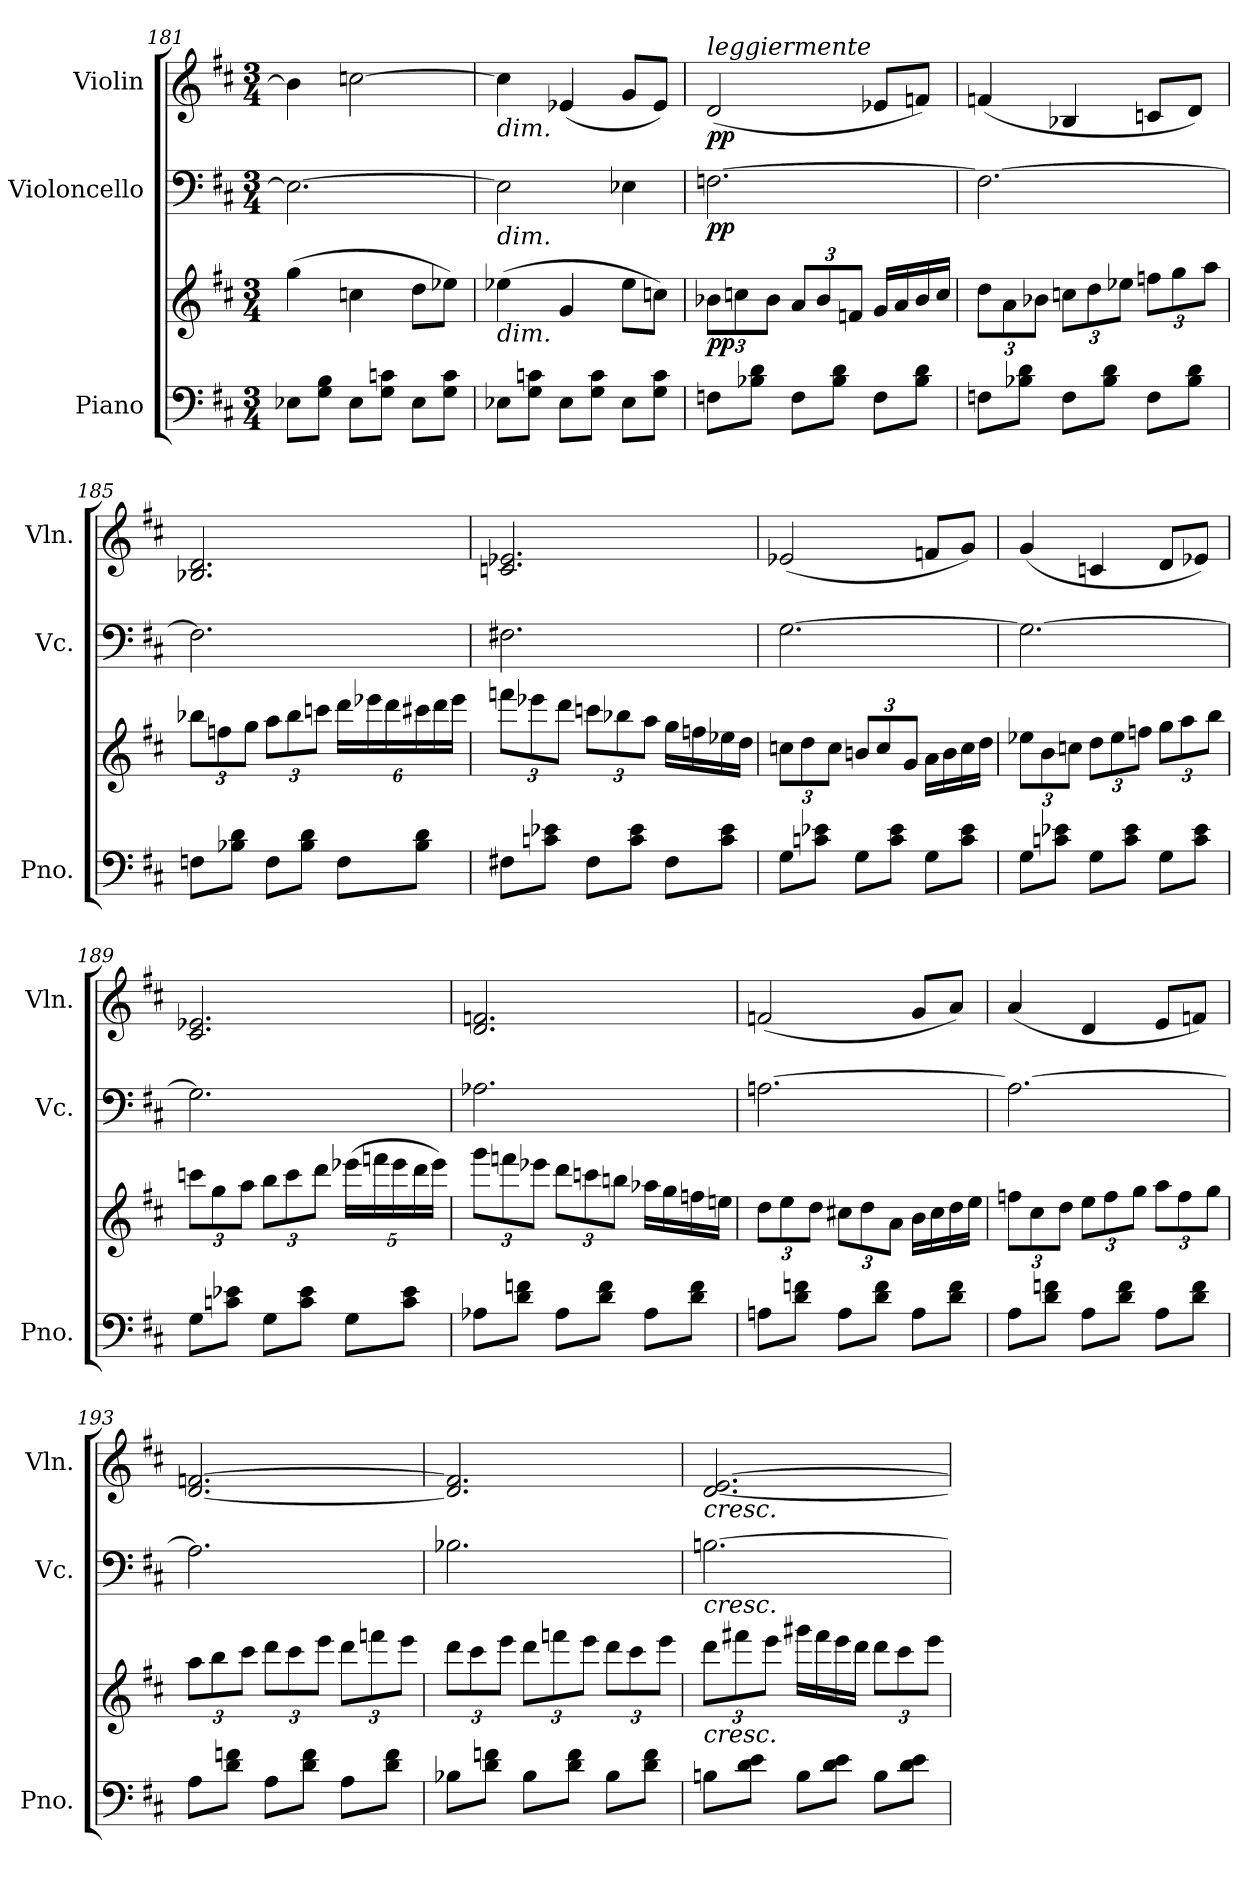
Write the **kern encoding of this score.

**kern	**kern	**dynam	**kern	**dynam	**kern	**dynam
*part3	*part3	*part3	*part2	*part2	*part1	*part1
*staff4	*staff3	*staff3/4	*staff2	*staff2	*staff1	*staff1
*I"Piano	*	*	*I"Violoncello	*	*I"Violin	*
*I'Pno.	*	*	*I'Vc.	*	*I'Vln.	*
*clefF4	*clefG2	*	*clefF4	*	*clefG2	*
*k[f#c#]	*k[f#c#]	*	*k[f#c#]	*	*k[f#c#]	*
*M3/4	*M3/4	*	*M3/4	*	*M3/4	*
=181	=181	=181	=181	=181	=181	=181
8E-X\L	(>4gg\	.	2.E-\_	.	4b\]	.
8G\ 8B\J	.	.	.	.	.	.
8E-\L	4ccn\	.	.	.	[2ccn\	.
8G\ 8cn\J	.	.	.	.	.	.
8E-\L	8dd\L	.	.	.	.	.
8G\ 8c\J	8ee-X\J)	.	.	.	.	.
=182	=182	=182	=182	=182	=182	=182
!	!	!	!	!	!LO:TX:b:i:t=dim.	!
!	!	!	!LO:TX:b:i:t=dim.	!	!	!
!	!LO:TX:b:i:t=dim.	!	!	!	!	!
8E-X\L	(>4ee-X\	.	2E-\]	.	4cc\]	.
8G\ 8cn\J	.	.	.	.	.	.
8E-\L	4g/	.	.	.	(<4e-X/	.
8G\ 8c\J	.	.	.	.	.	.
8E-\L	8ee-\L	.	4E-X\	.	8g/L	.
8G\ 8c\J	8ccn\J)	.	.	.	8e-/J)	.
=183	=183	=183	=183	=183	=183	=183
*	*Xbrackettup	*	*	*	*	*
!	!	!	!	!	!LO:TX:i:t=leggiermente	!
!	!	!LO:DY:b	!	!LO:DY:b	!	!LO:DY:b
8Fn\L	12b-X\L	pp	[2.Fn\	pp	(<2d/	pp
.	12ccn\	.	.	.	.	.
8B-X\ 8d\J	.	.	.	.	.	.
.	12b-\J	.	.	.	.	.
8F\L	12a/L	.	.	.	.	.
.	12b-/	.	.	.	.	.
8B-\ 8d\J	.	.	.	.	.	.
.	12fn/J	.	.	.	.	.
8F\L	16g/LL	.	.	.	8e-X/L	.
.	16a/	.	.	.	.	.
8B-\ 8d\J	16b-/	.	.	.	8fn/J)	.
.	16cc/JJ	.	.	.	.	.
!!LO:PB:g=z
=184	=184	=184	=184	=184	=184	=184
8Fn\L	12dd\L	.	2.F\_	.	(<4fn/	.
.	12a\	.	.	.	.	.
8B-X\ 8d\J	.	.	.	.	.	.
.	12b-X\J	.	.	.	.	.
8F\L	12ccn\L	.	.	.	4B-X/	.
.	12dd\	.	.	.	.	.
8B-\ 8d\J	.	.	.	.	.	.
.	12ee-X\J	.	.	.	.	.
8F\L	12ffn\L	.	.	.	8cn/L	.
.	12gg\	.	.	.	.	.
8B-\ 8d\J	.	.	.	.	8d/J)	.
.	12aa\J	.	.	.	.	.
=185	=185	=185	=185	=185	=185	=185
8Fn\L	12bb-X\L	.	2.F\]	.	2.B-X/ 2.d/	.
.	12ffn\	.	.	.	.	.
8B-X\ 8d\J	.	.	.	.	.	.
.	12gg\J	.	.	.	.	.
8F\L	12aa\L	.	.	.	.	.
.	12bb-\	.	.	.	.	.
8B-\ 8d\J	.	.	.	.	.	.
.	12cccn\J	.	.	.	.	.
8F\L	24ddd\LL	.	.	.	.	.
.	24eee-X\	.	.	.	.	.
.	24ddd\	.	.	.	.	.
8B-\ 8d\J	24ccc#X\	.	.	.	.	.
.	24ddd\	.	.	.	.	.
.	24eee-\JJ	.	.	.	.	.
=186	=186	=186	=186	=186	=186	=186
8F#X\L	12fffn\L	.	2.F#X\	.	2.cn/ 2.e-X/	.
.	12eee-X\	.	.	.	.	.
8cn\ 8e-X\J	.	.	.	.	.	.
.	12ddd\J	.	.	.	.	.
8F#\L	12cccn\L	.	.	.	.	.
.	12bb-X\	.	.	.	.	.
8c\ 8e-\J	.	.	.	.	.	.
.	12aa\J	.	.	.	.	.
8F#\L	16gg\LL	.	.	.	.	.
.	16ffn\	.	.	.	.	.
8c\ 8e-\J	16ee-X\	.	.	.	.	.
.	16dd\JJ	.	.	.	.	.
!!LO:LB:g=z
=187	=187	=187	=187	=187	=187	=187
8G\L	12ccn\L	.	[2.G\	.	(<2e-X/	.
.	12dd\	.	.	.	.	.
8cn\ 8e-X\J	.	.	.	.	.	.
.	12cc\J	.	.	.	.	.
8G\L	12bn/L	.	.	.	.	.
.	12cc/	.	.	.	.	.
8c\ 8e-\J	.	.	.	.	.	.
.	12g/J	.	.	.	.	.
8G\L	16a\LL	.	.	.	8fn/L	.
.	16b\	.	.	.	.	.
8c\ 8e-\J	16cc\	.	.	.	8g/J)	.
.	16dd\JJ	.	.	.	.	.
=188	=188	=188	=188	=188	=188	=188
8G\L	12ee-X\L	.	2.G\_	.	(<4g/	.
.	12b\	.	.	.	.	.
8cn\ 8e-X\J	.	.	.	.	.	.
.	12ccn\J	.	.	.	.	.
8G\L	12dd\L	.	.	.	4cn/	.
.	12ee-\	.	.	.	.	.
8c\ 8e-\J	.	.	.	.	.	.
.	12ffn\J	.	.	.	.	.
8G\L	12gg\L	.	.	.	8d/L	.
.	12aa\	.	.	.	.	.
8c\ 8e-\J	.	.	.	.	8e-X/J)	.
.	12bb\J	.	.	.	.	.
=189	=189	=189	=189	=189	=189	=189
8G\L	12cccn\L	.	2.G\]	.	2.c#/ 2.e-X/	.
.	12gg\	.	.	.	.	.
8cn\ 8e-X\J	.	.	.	.	.	.
.	12aa\J	.	.	.	.	.
8G\L	12bb\L	.	.	.	.	.
.	12ccc\	.	.	.	.	.
8c\ 8e-\J	.	.	.	.	.	.
.	12ddd\J	.	.	.	.	.
8G\L	(>20eee-X\LL	.	.	.	.	.
.	20fffn\	.	.	.	.	.
.	20eee-\	.	.	.	.	.
8c\ 8e-\J	.	.	.	.	.	.
.	20ddd\	.	.	.	.	.
.	20eee-\JJ)	.	.	.	.	.
!!LO:LB:g=z
=190	=190	=190	=190	=190	=190	=190
8A-X\L	12ggg\L	.	2.A-X\	.	2.d/ 2.fn/	.
.	12fffn\	.	.	.	.	.
8d\ 8fn\J	.	.	.	.	.	.
.	12eee-X\J	.	.	.	.	.
8A-\L	12ddd\L	.	.	.	.	.
.	12cccn\	.	.	.	.	.
8d\ 8f\J	.	.	.	.	.	.
.	12bbn\J	.	.	.	.	.
8A-\L	16aa-X\LL	.	.	.	.	.
.	16gg\	.	.	.	.	.
8d\ 8f\J	16ffn\	.	.	.	.	.
.	16een\JJ	.	.	.	.	.
=191	=191	=191	=191	=191	=191	=191
8An\L	12dd\L	.	[2.An\	.	(<2fn/	.
.	12ee\	.	.	.	.	.
8d\ 8fn\J	.	.	.	.	.	.
.	12dd\J	.	.	.	.	.
8A\L	12cc#X\L	.	.	.	.	.
.	12dd\	.	.	.	.	.
8d\ 8f\J	.	.	.	.	.	.
.	12a\J	.	.	.	.	.
8A\L	16b\LL	.	.	.	8g/L	.
.	16cc#\	.	.	.	.	.
8d\ 8f\J	16dd\	.	.	.	8a/J)	.
.	16ee\JJ	.	.	.	.	.
=192	=192	=192	=192	=192	=192	=192
8A\L	12ffn\L	.	2.A\_	.	(<4a/	.
.	12cc#\	.	.	.	.	.
8d\ 8fn\J	.	.	.	.	.	.
.	12dd\J	.	.	.	.	.
8A\L	12ee\L	.	.	.	4d/	.
.	12ff\	.	.	.	.	.
8d\ 8f\J	.	.	.	.	.	.
.	12gg\J	.	.	.	.	.
8A\L	12aa\L	.	.	.	8e/L	.
.	12ff\	.	.	.	.	.
8d\ 8f\J	.	.	.	.	8fn/J)	.
.	12gg\J	.	.	.	.	.
!!LO:PB:g=z
=193	=193	=193	=193	=193	=193	=193
8A\L	12aa\L	.	2.A\]	.	[2.d/ [2.fn/	.
.	12bb\	.	.	.	.	.
8d\ 8fn\J	.	.	.	.	.	.
.	12ccc#\J	.	.	.	.	.
8A\L	12ddd\L	.	.	.	.	.
.	12ccc#\	.	.	.	.	.
8d\ 8f\J	.	.	.	.	.	.
.	12eee\J	.	.	.	.	.
8A\L	12ddd\L	.	.	.	.	.
.	12fffn\	.	.	.	.	.
8d\ 8f\J	.	.	.	.	.	.
.	12eee\J	.	.	.	.	.
=194	=194	=194	=194	=194	=194	=194
8B-X\L	12ddd\L	.	2.B-X\	.	2.d/] 2.f/]	.
.	12ccc#\	.	.	.	.	.
8d\ 8fn\J	.	.	.	.	.	.
.	12eee\J	.	.	.	.	.
8B-\L	12ddd\L	.	.	.	.	.
.	12fffn\	.	.	.	.	.
8d\ 8f\J	.	.	.	.	.	.
.	12eee\J	.	.	.	.	.
8B-\L	12ddd\L	.	.	.	.	.
.	12ccc#\	.	.	.	.	.
8d\ 8f\J	.	.	.	.	.	.
.	12eee\J	.	.	.	.	.
=195	=195	=195	=195	=195	=195	=195
!	!	!	!	!	!LO:TX:b:i:t=cresc.	!
!	!	!	!LO:TX:b:i:t=cresc.	!	!	!
!	!LO:TX:b:i:t=cresc.	!	!	!	!	!
8Bn\L	12ddd\L	.	[2.Bn\	.	[2.d/ [2.e/	.
.	12fff#X\	.	.	.	.	.
8d\ 8e\J	.	.	.	.	.	.
.	12eee\J	.	.	.	.	.
8B\L	16ggg#X\LL	.	.	.	.	.
.	16fff#\	.	.	.	.	.
8d\ 8e\J	16eee\	.	.	.	.	.
.	16ddd\JJ	.	.	.	.	.
8B\L	12ddd\L	.	.	.	.	.
.	12ccc#\	.	.	.	.	.
8d\ 8e\J	.	.	.	.	.	.
.	12eee\J	.	.	.	.	.
=	=	=	=	=	=	=
*-	*-	*-	*-	*-	*-	*-
